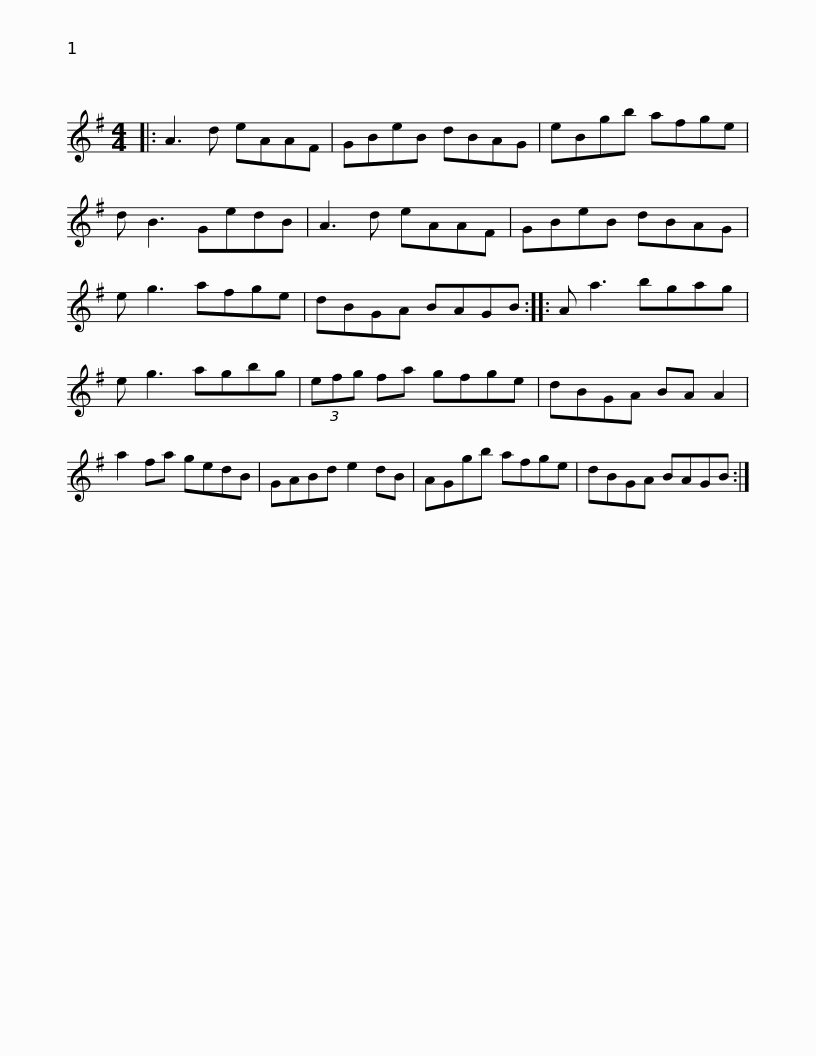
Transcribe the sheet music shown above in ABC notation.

X:1
L:1/8
M:4/4
I:linebreak $
K:G
V:1 treble
V:1
|: A3 d eAAF | GBeB dBAG | eBgb afge | d B3 GedB | A3 d eAAF | %5
 GBeB dBAG |$ e g3 afge | dBGA BAGB :: A a3 bgag | e g3 agbg | %10
 (3efg fa gfge |$ dBGA BA A2 | a2 fa gedB | GABd e2 dB | AGgb afge | %15
 dBGA BAGB :| %16
